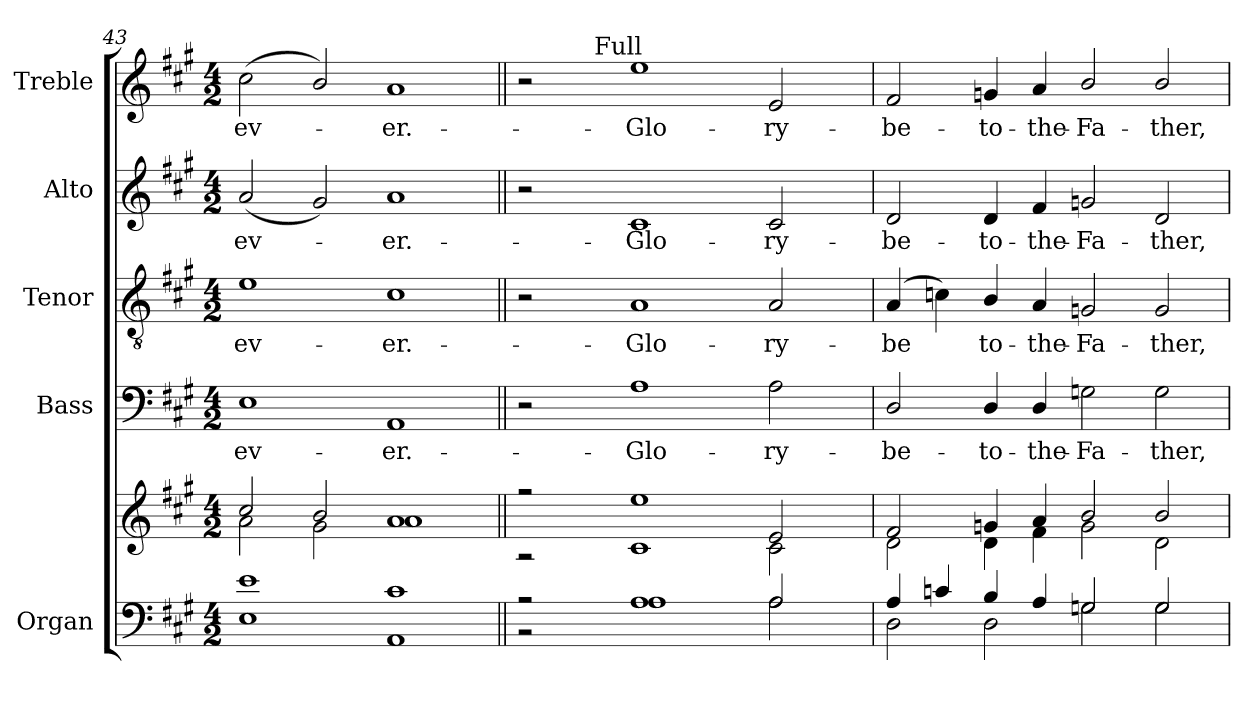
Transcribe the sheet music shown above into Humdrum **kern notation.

**kern	**kern	**kern	**text	**kern	**text	**kern	**text	**kern	**text
*part5	*part5	*part4	*part4	*part3	*part3	*part2	*part2	*part1	*part1
*staff6	*staff5	*staff4	*staff4	*staff3	*staff3	*staff2	*staff2	*staff1	*staff1
*I"Organ	*	*I"Bass	*	*I"Tenor	*	*I"Alto	*	*I"Treble	*
*I'Org.	*	*I'B.	*	*I'T.	*	*I'A.	*	*I'Tr.	*
*clefF4	*clefG2	*clefF4	*	*clefGv2	*	*clefG2	*	*clefG2	*
*	*	*	*	*ITrd7c12	*	*	*	*	*
*k[f#c#g#]	*k[f#c#g#]	*k[f#c#g#]	*	*k[f#c#g#]	*	*k[f#c#g#]	*	*k[f#c#g#]	*
*A:	*A:	*A:	*	*A:	*	*A:	*	*A:	*
*M4/2	*M4/2	*M4/2	*	*M4/2	*	*M4/2	*	*M4/2	*
=43	=43	=43	=43	=43	=43	=43	=43	=43	=43
*^	*^	*	*	*	*	*	*	*	*
!	!	!	!	!	!LO:LY:b:color=#000000	!	!	!	!	!	!
!	!	!	!	!	!	!	!LO:LY:b:color=#000000	!	!	!	!
!	!	!	!	!	!	!	!	!	!LO:LY:b:color=#000000	!	!
!	!	!	!	!	!	!	!	!	!	!	!LO:LY:b:color=#000000
1ei	1Ei	2cc#i/	2ai\	1Ei	-ev-	1Ei	-ev-	(2ai/	-ev-	(2cc#i\	ev-
.	.	2bi/	2g#i\	.	.	.	.	2g#i/)	.	2bi/)	.
!	!	!	!	!	!LO:LY:b:color=#000000	!	!	!	!	!	!
!	!	!	!	!	!	!	!LO:LY:b:color=#000000	!	!	!	!
!	!	!	!	!	!	!	!	!	!LO:LY:b:color=#000000	!	!
!	!	!	!	!	!	!	!	!	!	!	!LO:LY:b:color=#000000
1c#i	1AAi	1ai	1ai	1AAi	-er.-	1C#i	-er.-	1ai	-er.-	1ai	-er.-
!!LO:LB:g=z
=44||	=44||	=44||	=44||	=44||	=44||	=44||	=44||	=44||	=44||	=44||	=44||
*	*	*	*	*	*	*	*	*	*	*^	*
2r	2r	2r	2r	2r	.	2r	.	2r	.	2r	4ryy	.
.	.	.	.	.	.	.	.	.	.	.	16.ryy	.
!	!	!	!	!	!	!	!	!	!	!	!LO:TX:a:t=Full	!
.	.	.	.	.	.	.	.	.	.	.	1ryy	.
!	!	!	!	!	!LO:LY:b:color=#000000	!	!	!	!	!	!	!
!	!	!	!	!	!	!	!LO:LY:b:color=#000000	!	!	!	!	!
!	!	!	!	!	!	!	!	!	!LO:LY:b:color=#000000	!	!	!
!	!	!	!	!	!	!	!	!	!	!	!	!LO:LY:b:color=#000000
1Ai	1Ai	1eei	1c#i	1Ai	-Glo-	1AAi	-Glo-	1c#i	-Glo-	1eei	.	-Glo-
.	.	.	.	.	.	.	.	.	.	.	2ryy	.
!	!	!	!	!	!LO:LY:b:color=#000000	!	!	!	!	!	!	!
!	!	!	!	!	!	!	!LO:LY:b:color=#000000	!	!	!	!	!
!	!	!	!	!	!	!	!	!	!LO:LY:b:color=#000000	!	!	!
!	!	!	!	!	!	!	!	!	!	!	!	!LO:LY:b:color=#000000
2Ai/	2Ai\	2ei/	2c#i\	2Ai\	-ry-	2AAi/	-ry-	2c#i/	-ry-	2ei/	.	-ry-
.	.	.	.	.	.	.	.	.	.	.	8ryy	.
.	.	.	.	.	.	.	.	.	.	.	32ryy	.
*	*	*	*	*	*	*	*	*	*	*v	*v	*
=45	=45	=45	=45	=45	=45	=45	=45	=45	=45	=45	=45
*	*	*	*	*	*	*	*	*	*	*^	*
!	!	!	!	!	!LO:LY:b:color=#000000	!	!	!	!	!	!	!
*	*	*	*	*	*	*	*	*	*	*v	*v	*
*	*	*	*	*	*	*	*	*	*	*^	*
!	!	!	!	!	!	!	!LO:LY:b:color=#000000	!	!	!	!	!
*	*	*	*	*	*	*	*	*	*	*v	*v	*
*	*	*	*	*	*	*	*	*	*	*^	*
!	!	!	!	!	!	!	!	!	!LO:LY:b:color=#000000	!	!	!
*	*	*	*	*	*	*	*	*	*	*v	*v	*
*	*	*	*	*	*	*	*	*	*	*^	*
!	!	!	!	!	!	!	!	!	!	!	!	!LO:LY:b:color=#000000
*	*	*	*	*	*	*	*	*	*	*v	*v	*
4Ai/	2Di\	2f#i/	2di\	2Di/	-be-	(4AAi/	-be	2di/	-be-	2f#i/	-be-
4cni/	.	.	.	.	.	4Cni\)	.	.	.	.	.
!	!	!	!	!	!LO:LY:b:color=#000000	!	!	!	!	!	!
!	!	!	!	!	!	!	!LO:LY:b:color=#000000	!	!	!	!
!	!	!	!	!	!	!	!	!	!LO:LY:b:color=#000000	!	!
!	!	!	!	!	!	!	!	!	!	!	!LO:LY:b:color=#000000
4Bi/	2Di\	4gni/	4di\	4Di/	-to-	4BBi/	to-	4di/	-to-	4gni/	-to-
!	!	!	!	!	!LO:LY:b:color=#000000	!	!	!	!	!	!
!	!	!	!	!	!	!	!LO:LY:b:color=#000000	!	!	!	!
!	!	!	!	!	!	!	!	!	!LO:LY:b:color=#000000	!	!
!	!	!	!	!	!	!	!	!	!	!	!LO:LY:b:color=#000000
4Ai/	.	4ai/	4f#i\	4Di/	-the-	4AAi/	-the-	4f#i/	-the-	4ai/	-the-
!	!	!	!	!	!LO:LY:b:color=#000000	!	!	!	!	!	!
!	!	!	!	!	!	!	!LO:LY:b:color=#000000	!	!	!	!
!	!	!	!	!	!	!	!	!	!LO:LY:b:color=#000000	!	!
!	!	!	!	!	!	!	!	!	!	!	!LO:LY:b:color=#000000
2Gni/	2Gi\	2bi/	2gi\	2Gni\	-Fa-	2GGni/	-Fa-	2gni/	-Fa-	2bi/	-Fa-
!	!	!	!	!	!LO:LY:b:color=#000000	!	!	!	!	!	!
!	!	!	!	!	!	!	!LO:LY:b:color=#000000	!	!	!	!
!	!	!	!	!	!	!	!	!	!LO:LY:b:color=#000000	!	!
!	!	!	!	!	!	!	!	!	!	!	!LO:LY:b:color=#000000
2Gi/	2Gi\	2bi/	2di\	2Gi\	-ther,-	2GGi/	-ther,-	2di/	-ther,-	2bi/	-ther,-
*v	*v	*	*	*	*	*	*	*	*	*	*
*	*v	*v	*	*	*	*	*	*	*	*
=	=	=	=	=	=	=	=	=	=
*-	*-	*-	*-	*-	*-	*-	*-	*-	*-
